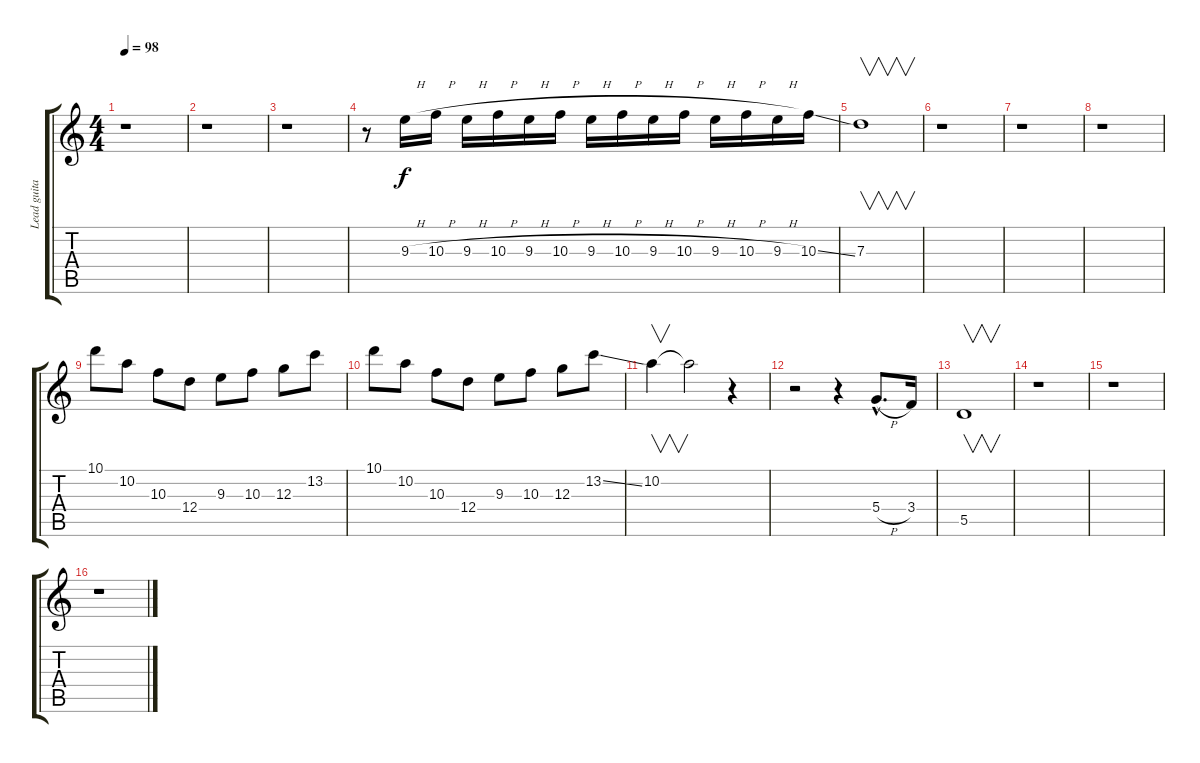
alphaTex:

\track ("Lead guitar" "Lead guita") {instrument distortionguitar}
\staff {score tabs}
\tuning (E4 B3 G3 D3 A2 E2) {hide}
\ts (4 4)
\tempo 98
\clef g2
\ks c
r.1{dy f} |
r.1 |
r.1 |
r.8 9.3{h}.16 10.3{h}.16 9.3{h}.16 10.3{h}.16 9.3{h}.16 10.3{h}.16 9.3{h}.16 10.3{h}.16 9.3{h}.16 10.3{h}.16 9.3{h}.16 10.3{h}.16 9.3{h}.16 10.3{ss}.16 |
7.3.1{v} |
r.1 |
r.1 |
r.1 |
10.1.8 10.2.8 10.3.8 12.4.8 9.3.8 10.3.8 12.3.8 13.2.8 |
10.1.8 10.2.8 10.3.8 12.4.8 9.3.8 10.3.8 12.3.8 13.2{ss}.8 |
10.2.4{v} 10.2{t}.2 r.4 |
r.2 r.4 5.4{h hac}.8{d} 3.4.16 |
5.5.1{v} |
r.1 |
r.1 |
r.1
